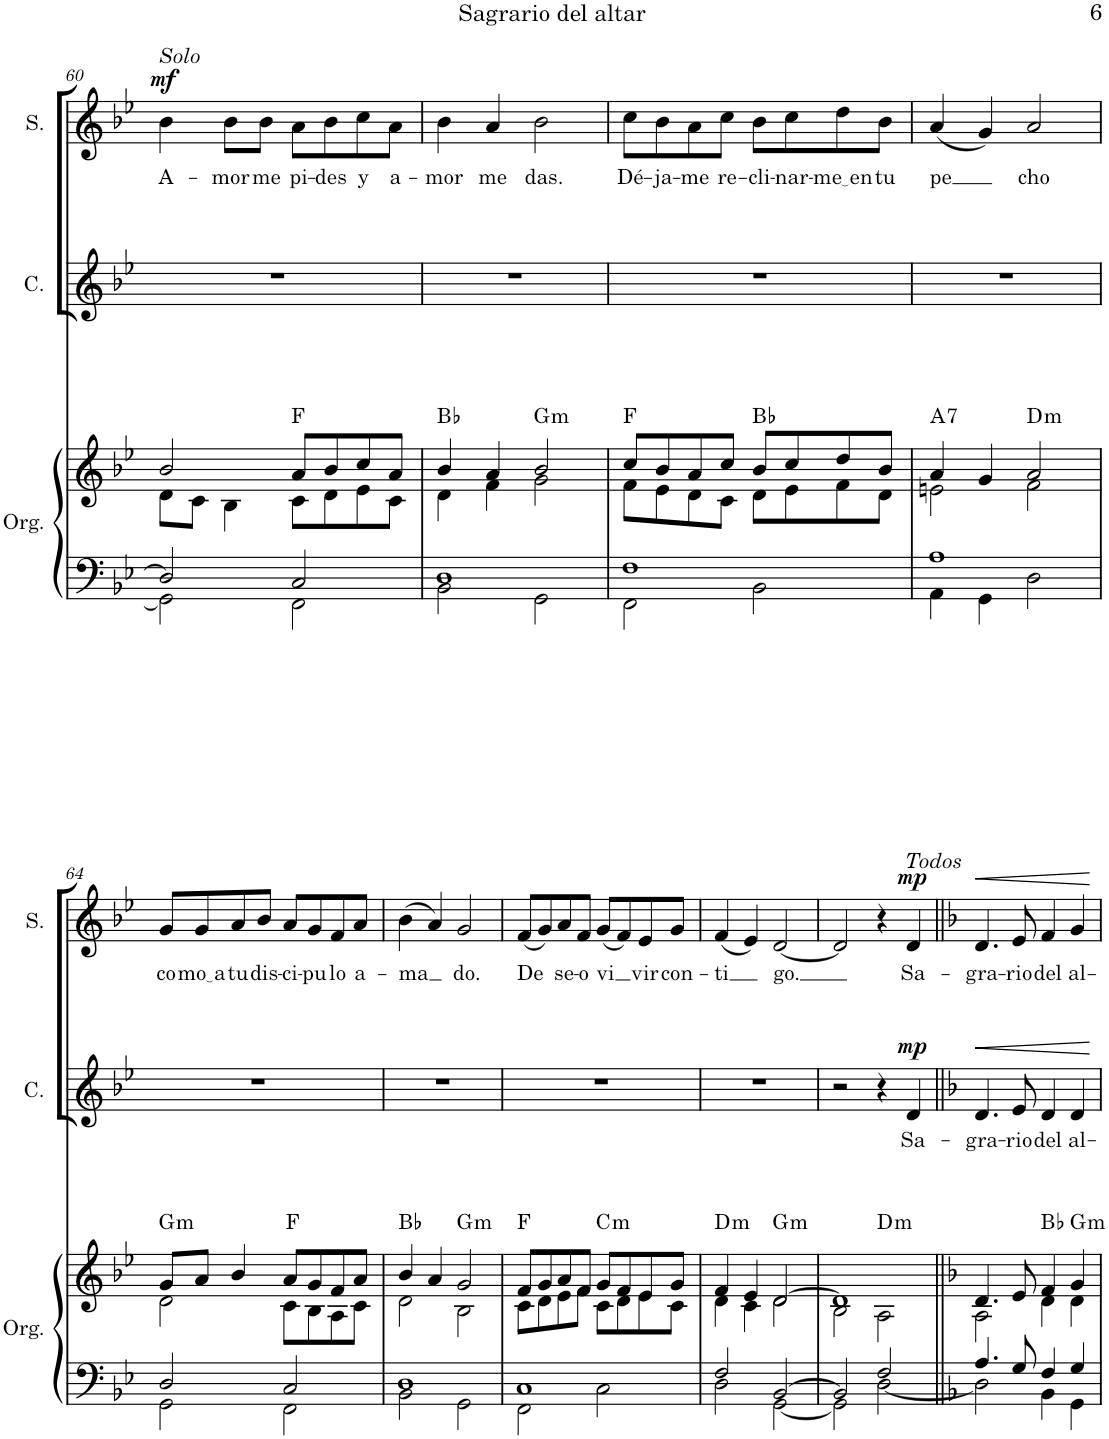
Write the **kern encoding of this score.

**kern	**kern	**harte	**kern	**text	**dynam	**kern	**text	**dynam
*part3	*part3	*part3	*part2	*part2	*part2	*part1	*part1	*part1
*staff4	*staff3	*	*staff2	*staff2	*staff2	*staff1	*staff1	*staff1
*I"Órgano	*	*	*I"Contralto	*	*	*I"Soprano	*	*
*	*	*	*I'C.	*	*	*I'S.	*	*
!!LO:PB:g=z
*clefF4	*clefG2	*	*clefG2	*	*	*clefG2	*	*
*k[b-e-]	*k[b-e-]	*	*k[b-e-]	*	*	*k[b-e-]	*	*
*M4/4	*M4/4	*	*M4/4	*	*	*M4/4	*	*
*met(c)	*met(c)	*	*met(c)	*	*	*met(c)	*	*
=60	=60	=60	=60	=60	=60	=60	=60	=60
*^	*^	*	*	*	*	*	*	*
!	!	!	!	!	!	!	!	!LO:TX:a:i:t=Solo	!	!
!	!	!	!	!	!	!	!	!	!LO:LY:b	!LO:DY:a
2D/]	2GG\]	2b-/	8d\L	.	1r	.	.	4b-\	A-	mf
.	.	.	8c\J	.	.	.	.	.	.	.
!	!	!	!	!	!	!	!	!	!LO:LY:b	!
.	.	.	4B-\	.	.	.	.	8b-\L	-mor	.
!	!	!	!	!	!	!	!	!	!LO:LY:b	!
.	.	.	.	.	.	.	.	8b-\J	me	.
!	!	!	!	!	!	!	!	!	!LO:LY:b	!
2C/	2FF\	8a/L	8c\L	F:maj	.	.	.	8a\L	pi-	.
!	!	!	!	!	!	!	!	!	!LO:LY:b	!
.	.	8b-/	8d\	.	.	.	.	8b-\	-des	.
!	!	!	!	!	!	!	!	!	!LO:LY:b	!
.	.	8cc/	8e-\	.	.	.	.	8cc\	y	.
!	!	!	!	!	!	!	!	!	!LO:LY:b	!
.	.	8a/J	8c\J	.	.	.	.	8a\J	a-	.
=61	=61	=61	=61	=61	=61	=61	=61	=61	=61	=61
!	!	!	!	!	!	!	!	!	!LO:LY:b	!
1D	2BB-\	4b-/	4d\	Bb:maj	1r	.	.	4b-\	-mor	.
!	!	!	!	!	!	!	!	!	!LO:LY:b	!
.	.	4a/	4f\	.	.	.	.	4a/	me	.
!	!	!	!	!LO:H:kt=m	!	!	!	!	!LO:LY:b	!
.	2GG\	2b-/	2g\	G:min	.	.	.	2b-\	das.	.
=62	=62	=62	=62	=62	=62	=62	=62	=62	=62	=62
!	!	!	!	!	!	!	!	!	!LO:LY:b	!
1F	2FF\	8cc/L	8f\L	F:maj	1r	.	.	8cc\L	Dé-	.
!	!	!	!	!	!	!	!	!	!LO:LY:b	!
.	.	8b-/	8e-\	.	.	.	.	8b-\	-ja-	.
!	!	!	!	!	!	!	!	!	!LO:LY:b	!
.	.	8a/	8d\	.	.	.	.	8a\	-me	.
!	!	!	!	!	!	!	!	!	!LO:LY:b	!
.	.	8cc/J	8c\J	.	.	.	.	8cc\J	re-	.
!	!	!	!	!	!	!	!	!	!LO:LY:b	!
.	2BB-\	8b-/L	8d\L	Bb:maj	.	.	.	8b-\L	-cli-	.
!	!	!	!	!	!	!	!	!	!LO:LY:b	!
.	.	8cc/	8e-\	.	.	.	.	8cc\	-nar-	.
!	!	!	!	!	!	!	!	!	!LO:LY:b	!
.	.	8dd/	8f\	.	.	.	.	8dd\	me en	.
!	!	!	!	!	!	!	!	!	!LO:LY:b	!
.	.	8b-/J	8d\J	.	.	.	.	8b-\J	tu	.
=63	=63	=63	=63	=63	=63	=63	=63	=63	=63	=63
!	!	!	!	!LO:H:kt=7	!	!	!	!	!LO:LY:b	!
1A	4AA\	4a/	2en\	A:7	1r	.	.	(4a/	pe	.
.	4GG\	4g/	.	.	.	.	.	4g/)	.	.
!	!	!	!	!LO:H:kt=m	!	!	!	!	!LO:LY:b	!
.	2D\	2a/	2f\	D:min	.	.	.	2a/	cho	.
!!LO:LB:g=z
=64	=64	=64	=64	=64	=64	=64	=64	=64	=64	=64
!	!	!	!	!LO:H:kt=m	!	!	!	!	!LO:LY:b	!
2D/	2GG\	8g/L	2d\	G:min	1r	.	.	8g/L	co	.
!	!	!	!	!	!	!	!	!	!LO:LY:b	!
.	.	8a/J	.	.	.	.	.	8g/	mo a	.
!	!	!	!	!	!	!	!	!	!LO:LY:b	!
.	.	4b-/	.	.	.	.	.	8a/	tu	.
!	!	!	!	!	!	!	!	!	!LO:LY:b	!
.	.	.	.	.	.	.	.	8b-/J	dis-	.
!	!	!	!	!	!	!	!	!	!LO:LY:b	!
2C/	2FF\	8a/L	8c\L	F:maj	.	.	.	8a/L	-ci-	.
!	!	!	!	!	!	!	!	!	!LO:LY:b	!
.	.	8g/	8B-\	.	.	.	.	8g/	-pu	.
!	!	!	!	!	!	!	!	!	!LO:LY:b	!
.	.	8f/	8A\	.	.	.	.	8f/	lo	.
!	!	!	!	!	!	!	!	!	!LO:LY:b	!
.	.	8a/J	8c\J	.	.	.	.	8a/J	a-	.
=65	=65	=65	=65	=65	=65	=65	=65	=65	=65	=65
!	!	!	!	!	!	!	!	!	!LO:LY:b	!
1D	2BB-\	4b-/	2d\	Bb:maj	1r	.	.	(4b-\	-ma	.
.	.	4a/	.	.	.	.	.	4a/)	.	.
!	!	!	!	!LO:H:kt=m	!	!	!	!	!LO:LY:b	!
.	2GG\	2g/	2B-\	G:min	.	.	.	2g/	do.	.
=66	=66	=66	=66	=66	=66	=66	=66	=66	=66	=66
!	!	!	!	!	!	!	!	!	!LO:LY:b	!
1C	2FF\	8f/L	8c\L	F:maj	1r	.	.	(8f/L	-De	.
.	.	8g/	8d\	.	.	.	.	8g/)	.	.
!	!	!	!	!	!	!	!	!	!LO:LY:b	!
.	.	8a/	8e-\	.	.	.	.	8a/	se-	.
!	!	!	!	!	!	!	!	!	!LO:LY:b	!
.	.	8f/J	8f\J	.	.	.	.	8f/J	-o	.
!	!	!	!	!LO:H:kt=m	!	!	!	!	!LO:LY:b	!
.	2C\	8g/L	8c\L	C:min	.	.	.	(8g/L	-vi	.
.	.	8f/	8d\	.	.	.	.	8f/)	.	.
!	!	!	!	!	!	!	!	!	!LO:LY:b	!
.	.	8e-/	8e-\	.	.	.	.	8e-/	vir	.
!	!	!	!	!	!	!	!	!	!LO:LY:b	!
.	.	8g/J	8c\J	.	.	.	.	8g/J	con-	.
=67	=67	=67	=67	=67	=67	=67	=67	=67	=67	=67
!	!	!	!	!LO:H:kt=m	!	!	!	!	!LO:LY:b	!
2F/	2D\	4f/	4d\	D:min	1r	.	.	(4f/	-ti	.
.	.	4e-/	4c\	.	.	.	.	4e-/)	.	.
!	!	!	!	!LO:H:kt=m	!	!	!	!	!LO:LY:b	!
[2BB-/	[2GG\	[2d/	2d\	G:min	.	.	.	[2d/	go.	.
=68	=68	=68	=68	=68	=68	=68	=68	=68	=68	=68
2BB-/]	2GG\]	1d]	2B-\	.	2r	.	.	2d/]	.	.
!	!	!	!	!LO:H:kt=m	!	!	!	!	!	!
2F/	[2D\	.	2A\	D:min	4r	.	.	4r	.	.
!	!	!	!	!	!	!	!	!LO:TX:a:i:t=Todos	!	!
!	!	!	!	!	!	!LO:LY:b	!LO:DY:a	!	!LO:LY:b	!LO:DY:a
.	.	.	.	.	4d/	Sa-	mp	4d/	Sa-	mp
=69||	=69||	=69||	=69||	=69||	=69||	=69||	=69||	=69||	=69||	=69||
*k[b-]	*	*k[b-]	*	*	*k[b-]	*	*	*k[b-]	*	*
!	!	!	!	!	!	!LO:LY:b	!LO:HP:b	!	!LO:LY:b	!LO:HP:b
4.A/	2D\]	4.d/	2A\	.	4.d/	-gra-	<	4.d/	-gra-	<
!	!	!	!	!	!	!LO:LY:b	!	!	!LO:LY:b	!
8G/	.	8e/	.	.	8e/	-rio	.	8e/	-rio	.
!	!	!	!	!	!	!LO:LY:b	!	!	!LO:LY:b	!
4F/	4BB-\	4f/	4d\	Bb:maj	4d/	del	.	4f/	del	.
!	!	!	!	!LO:H:kt=m	!	!LO:LY:b	!	!	!LO:LY:b	!
4G/	4GG\	4g/	4d\	G:min	4d/	al-	.	4g/	al-	.
*v	*v	*	*	*	*	*	*	*	*	*
*	*v	*v	*	*	*	*	*	*	*
.	.	.	.	.	[	.	.	[
=	=	=	=	=	=	=	=	=
*-	*-	*-	*-	*-	*-	*-	*-	*-
